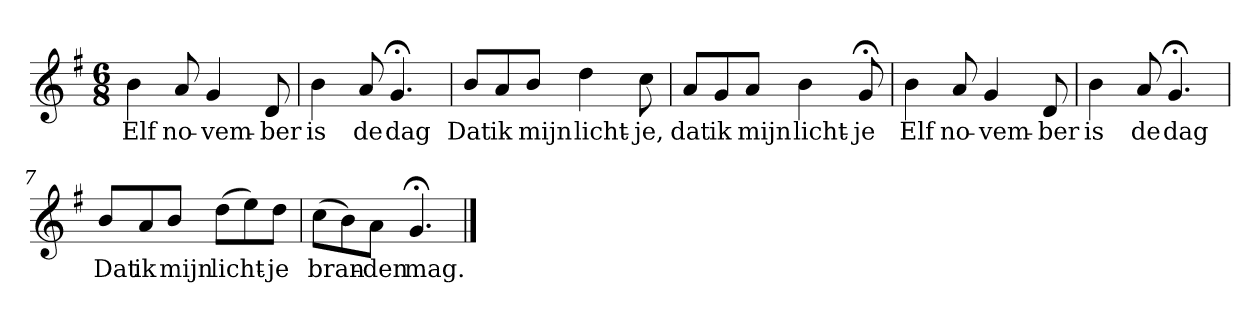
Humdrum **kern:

**kern	**text
*part1	*part1
*staff1	*staff1
*k[f#]	*
*G:	*
*M6/8	*
*MM120	*
=1	=1
4b	Elf
8a	no-
4g	-vem-
8d	-ber
=2	=2
4b	is
8a	de
4.g;<	dag
=3	=3
8bL	Dat
8a	ik
8bJ	mijn
4dd	licht-
8cc	-je,
=4	=4
8aL	dat
8g	ik
8aJ	mijn
4b	licht-
8g;<	-je
=5	=5
4b	Elf
8a	no-
4g	-vem-
8d	-ber
=6	=6
4b	is
8a	de
4.g;<	dag
=7	=7
8bL	Dat
8a	ik
8bJ	mijn
(8ddL	licht-
8ee)	.
8ddJ	-je
=8	=8
(8ccL	bran-
8b)	.
8aJ	-den
4.g;<	mag.
==	==
*-	*-
